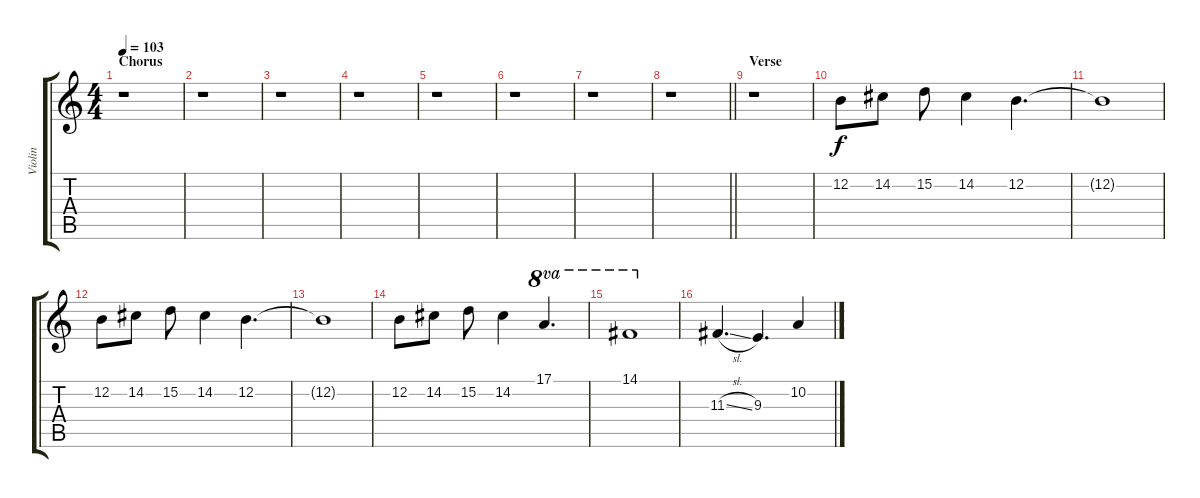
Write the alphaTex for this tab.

\track ("Violin" "Violin") {instrument violin}
\staff {score tabs}
\tuning (E4 B3 G3 D3 A2 E2) {hide}
\ts (4 4)
\section ("" "Chorus")
\tempo 103
\clef g2
\ks c
r.1{dy f} |
r.1 |
r.1 |
r.1 |
r.1 |
r.1 |
r.1 |
\barLineRight lightlight
r.1 |
\section ("" "Verse")
r.1 |
12.2.8 14.2.8 15.2.8 14.2.4 12.2.4{d} |
12.2{t}.1 |
12.2.8 14.2.8 15.2.8 14.2.4 12.2.4{d} |
12.2{t}.1 |
12.2.8 14.2.8 15.2.8 14.2.4 17.1.4{d ot 8va} |
14.1.1{ot 8va} |
11.3{sl}.4{d} 9.3.4{d} 10.2.4
